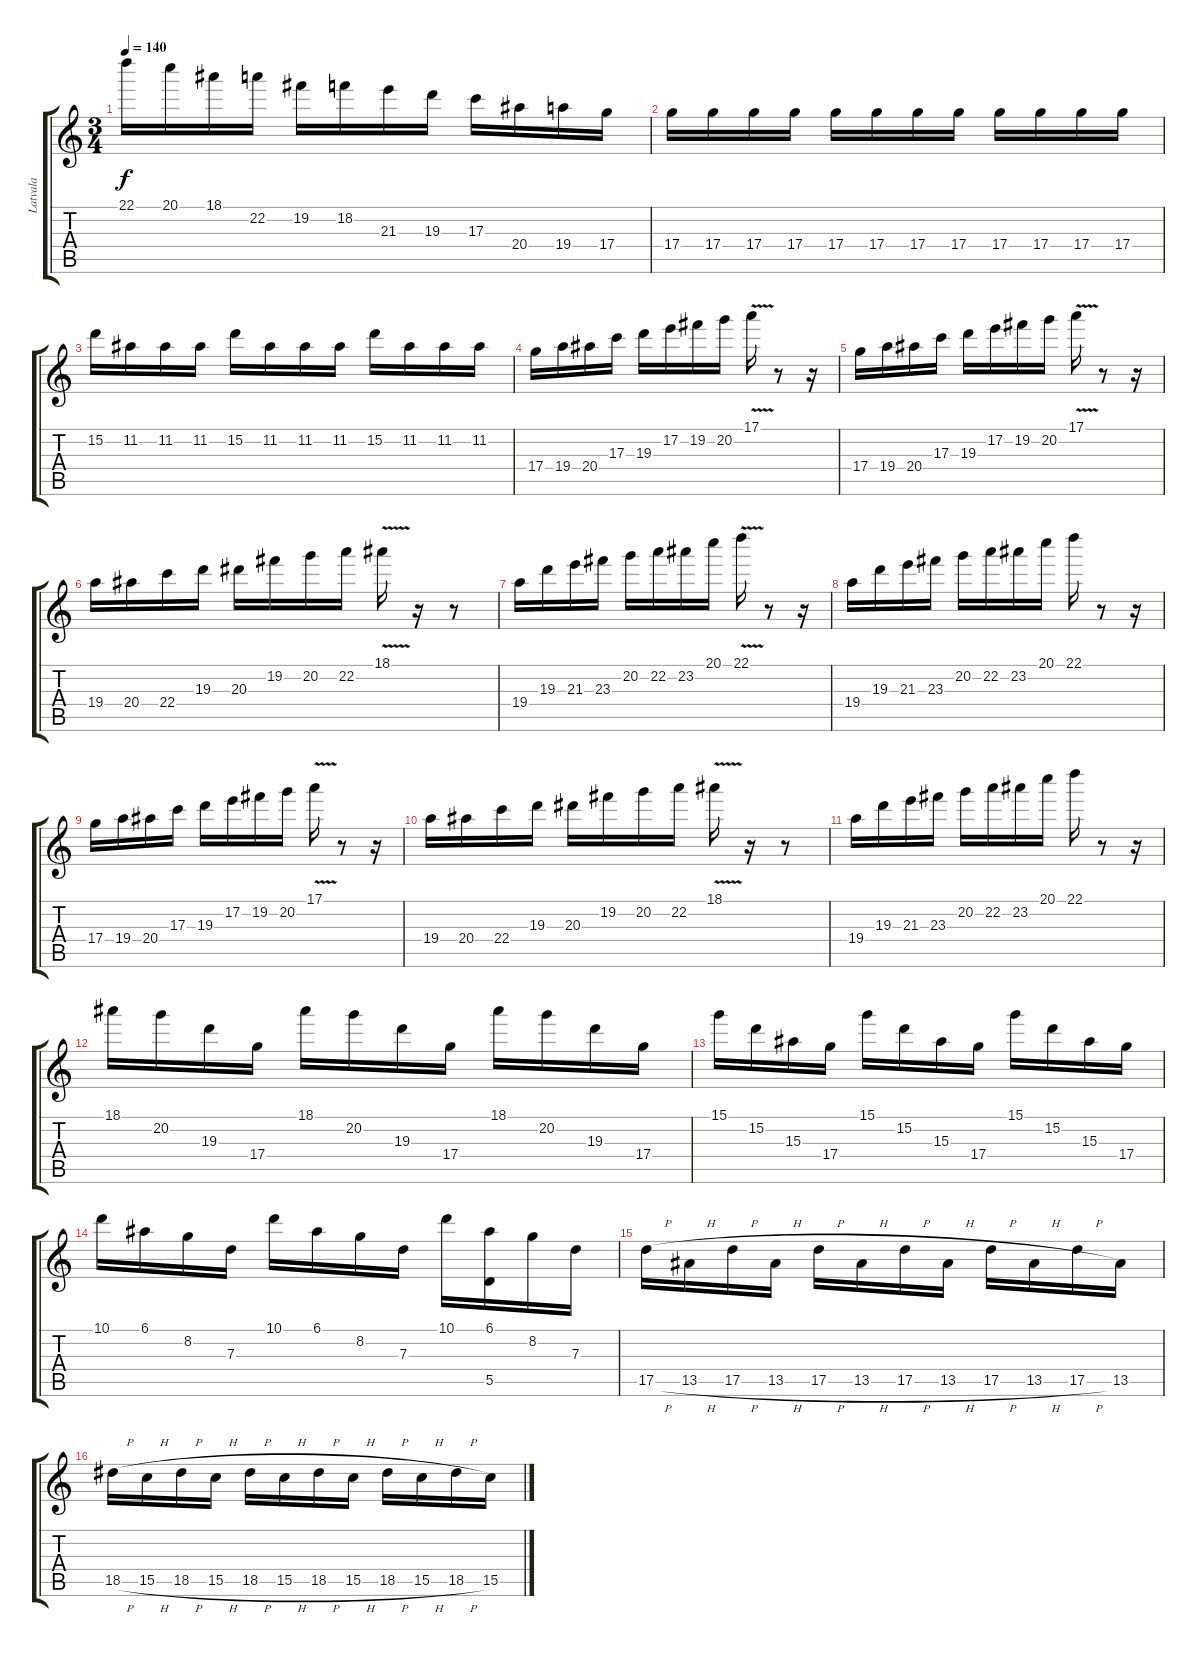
\track ("Latvala" "Latvala") {instrument overdrivenguitar}
\staff {score tabs}
\tuning (E4 B3 G3 D3 A2 E2) {hide}
\ts (3 4)
\tempo 140
\clef g2
\ks c
22.1.16{dy f} 20.1.16 18.1.16 22.2.16 19.2.16 18.2.16 21.3.16 19.3.16 17.3.16 20.4.16 19.4.16 17.4.16 |
17.4.16 17.4.16 17.4.16 17.4.16 17.4.16 17.4.16 17.4.16 17.4.16 17.4.16 17.4.16 17.4.16 17.4.16 |
15.2.16 11.2.16 11.2.16 11.2.16 15.2.16 11.2.16 11.2.16 11.2.16 15.2.16 11.2.16 11.2.16 11.2.16 |
17.4.16 19.4.16 20.4.16 17.3.16 19.3.16 17.2.16 19.2.16 20.2.16 17.1{v}.16 r.8 r.16 |
17.4.16 19.4.16 20.4.16 17.3.16 19.3.16 17.2.16 19.2.16 20.2.16 17.1{v}.16 r.8 r.16 |
19.4.16 20.4.16 22.4.16 19.3.16 20.3.16 19.2.16 20.2.16 22.2.16 18.1{v}.16 r.16 r.8 |
19.4.16 19.3.16 21.3.16 23.3.16 20.2.16 22.2.16 23.2.16 20.1.16 22.1{v}.16 r.8 r.16 |
19.4.16 19.3.16 21.3.16 23.3.16 20.2.16 22.2.16 23.2.16 20.1.16 22.1.16 r.8 r.16 |
17.4.16 19.4.16 20.4.16 17.3.16 19.3.16 17.2.16 19.2.16 20.2.16 17.1{v}.16 r.8 r.16 |
19.4.16 20.4.16 22.4.16 19.3.16 20.3.16 19.2.16 20.2.16 22.2.16 18.1{v}.16 r.16 r.8 |
19.4.16 19.3.16 21.3.16 23.3.16 20.2.16 22.2.16 23.2.16 20.1.16 22.1.16 r.8 r.16 |
18.1.16 20.2.16 19.3.16 17.4.16 18.1.16 20.2.16 19.3.16 17.4.16 18.1.16 20.2.16 19.3.16 17.4.16 |
15.1.16 15.2.16 15.3.16 17.4.16 15.1.16 15.2.16 15.3.16 17.4.16 15.1.16 15.2.16 15.3.16 17.4.16 |
10.1.16 6.1.16 8.2.16 7.3.16 10.1.16 6.1.16 8.2.16 7.3.16 10.1.16 (6.1 5.5).16 8.2.16 7.3.16 |
17.5{h}.16 13.5{h}.16 17.5{h}.16 13.5{h}.16 17.5{h}.16 13.5{h}.16 17.5{h}.16 13.5{h}.16 17.5{h}.16 13.5{h}.16 17.5{h}.16 13.5.16 |
18.5{h}.16 15.5{h}.16 18.5{h}.16 15.5{h}.16 18.5{h}.16 15.5{h}.16 18.5{h}.16 15.5{h}.16 18.5{h}.16 15.5{h}.16 18.5{h}.16 15.5.16
